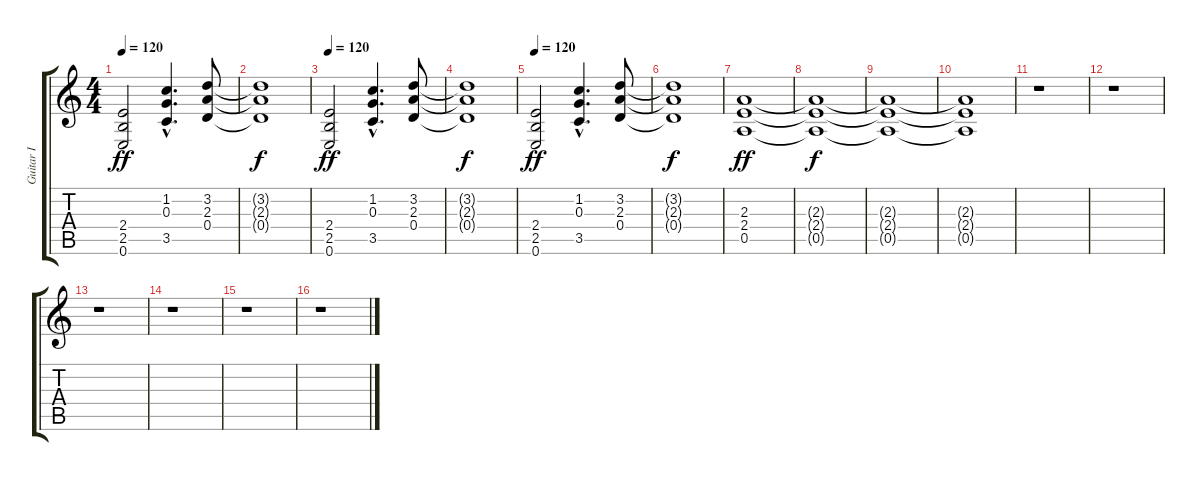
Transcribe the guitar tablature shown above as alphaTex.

\track ("Guitar I" "Guitar I") {instrument distortionguitar}
\staff {score tabs}
\tuning (E4 B3 G3 D3 A2 E2) {hide}
\ts (4 4)
\tempo 120
\clef g2
\ks c
(2.4 2.5 0.6).2{dy ff instrument distortionguitar} (1.2{hac} 0.3{hac} 3.5{hac}).4{d} (3.2 2.3 0.4).8 |
(3.2{t} 2.3{t} 0.4{t}).1{dy f} |
\tempo 120
(2.4 2.5 0.6).2{dy ff} (1.2{hac} 0.3{hac} 3.5{hac}).4{d} (3.2 2.3 0.4).8 |
(3.2{t} 2.3{t} 0.4{t}).1{dy f} |
\tempo 120
(2.4 2.5 0.6).2{dy ff} (1.2{hac} 0.3{hac} 3.5{hac}).4{d} (3.2 2.3 0.4).8 |
(3.2{t} 2.3{t} 0.4{t}).1{dy f} |
(2.3 2.4 0.5).1{dy ff} |
(2.3{t} 2.4{t} 0.5{t}).1{dy f} |
(2.3{t} 2.4{t} 0.5{t}).1 |
(2.3{t} 2.4{t} 0.5{t}).1 |
r.1 |
r.1 |
r.1 |
r.1 |
r.1 |
r.1
